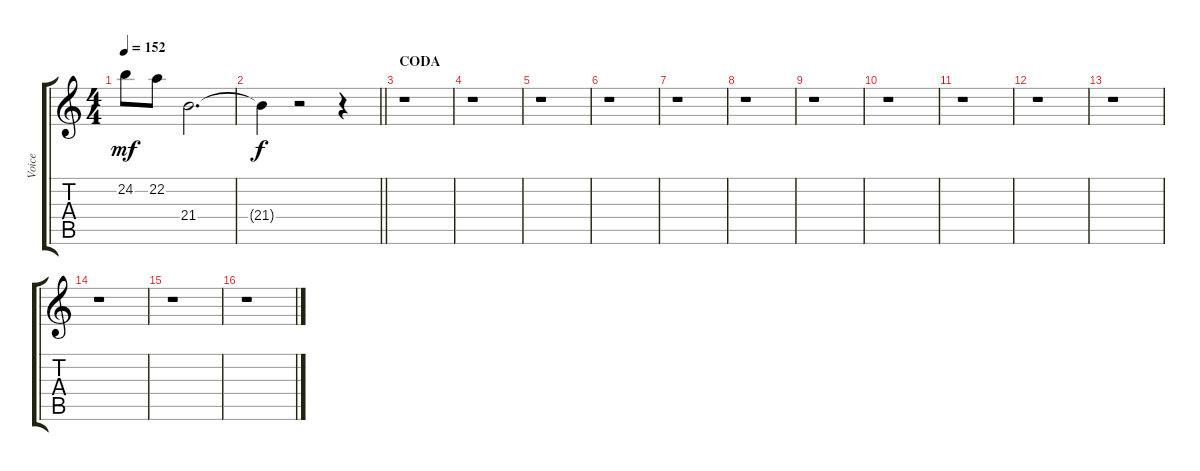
\track ("Voice" "Voice") {instrument lead6voice}
\staff {score tabs}
\tuning (E4 B3 G3 D3 A2 E2) {hide}
\ts (4 4)
\tempo 152
\clef g2
\ks c
24.2.8{dy mf} 22.2.8 21.4.2{d} |
\barLineRight lightlight
21.4{t}.4{dy f} r.2 r.4 |
\section ("" "CODA")
r.1 |
r.1 |
r.1 |
r.1 |
r.1 |
r.1 |
r.1 |
r.1 |
r.1 |
r.1 |
r.1 |
r.1 |
r.1 |
r.1
